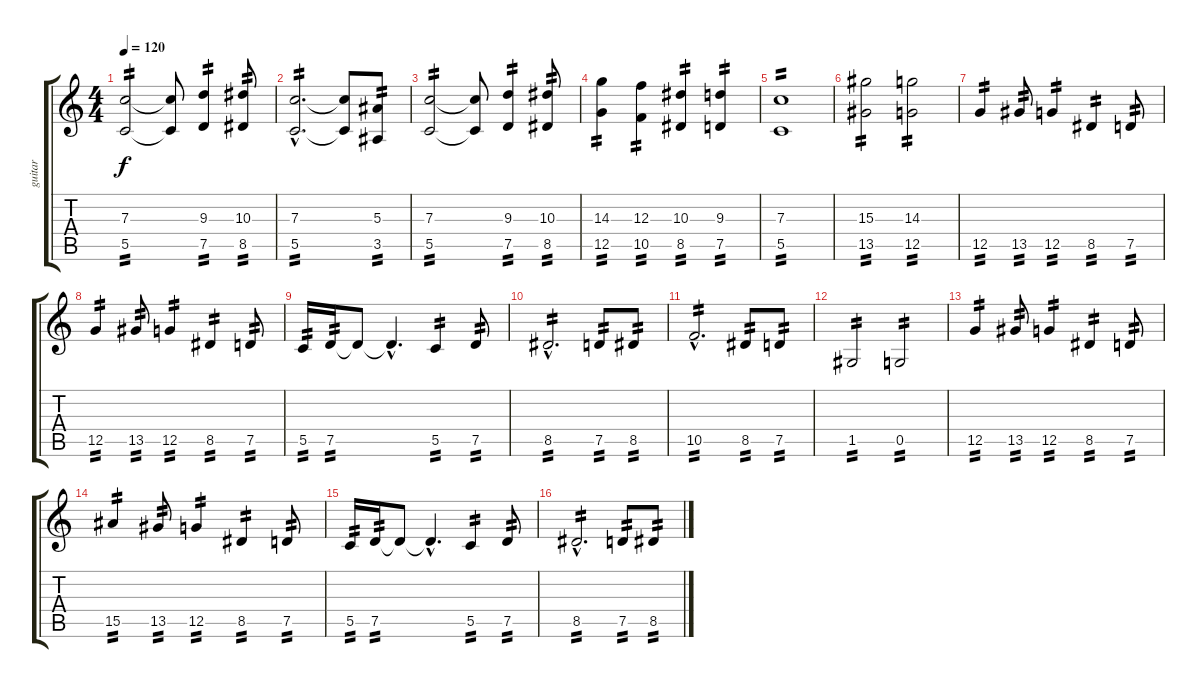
\track ("guitar" "guitar") {instrument distortionguitar}
\staff {score tabs}
\tuning (D4 A3 F3 C3 G2 C2) {hide}
\ts (4 4)
\tempo 120
\clef g2
\ks c
(7.3 5.5).2{tp 2 dy f} (7.3{t} 5.5{t}).8 (9.3 7.5).4{tp 2} (10.3 8.5).8{tp 2} |
(7.3{hac} 5.5{hac}).2{d tp 2} (7.3{t} 5.5{t}).8 (5.3 3.5).8{tp 2} |
(7.3 5.5).2{tp 2} (7.3{t} 5.5{t}).8 (9.3 7.5).4{tp 2} (10.3 8.5).8{tp 2} |
(14.3 12.5).4{tp 2} (12.3 10.5).4{tp 2} (10.3 8.5).4{tp 2} (9.3 7.5).4{tp 2} |
(7.3 5.5).1{tp 2} |
(15.3 13.5).2{tp 2} (14.3 12.5).2{tp 2} |
12.5.4{tp 2} 13.5.8{tp 2} 12.5.4{tp 2} 8.5.4{tp 2} 7.5.8{tp 2} |
12.5.4{tp 2} 13.5.8{tp 2} 12.5.4{tp 2} 8.5.4{tp 2} 7.5.8{tp 2} |
5.5.16{tp 2} 7.5.16{tp 2} 7.5{t}.8 7.5{hac t}.4{d} 5.5.4{tp 2} 7.5.8{tp 2} |
8.5{hac}.2{d tp 2} 7.5.8{tp 2} 8.5.8{tp 2} |
10.5{hac}.2{d tp 2} 8.5.8{tp 2} 7.5.8{tp 2} |
1.5.2{tp 2} 0.5.2{tp 2} |
12.5.4{tp 2} 13.5.8{tp 2} 12.5.4{tp 2} 8.5.4{tp 2} 7.5.8{tp 2} |
15.5.4{tp 2} 13.5.8{tp 2} 12.5.4{tp 2} 8.5.4{tp 2} 7.5.8{tp 2} |
5.5.16{tp 2} 7.5.16{tp 2} 7.5{t}.8 7.5{hac t}.4{d} 5.5.4{tp 2} 7.5.8{tp 2} |
8.5{hac}.2{d tp 2} 7.5.8{tp 2} 8.5.8{tp 2}
